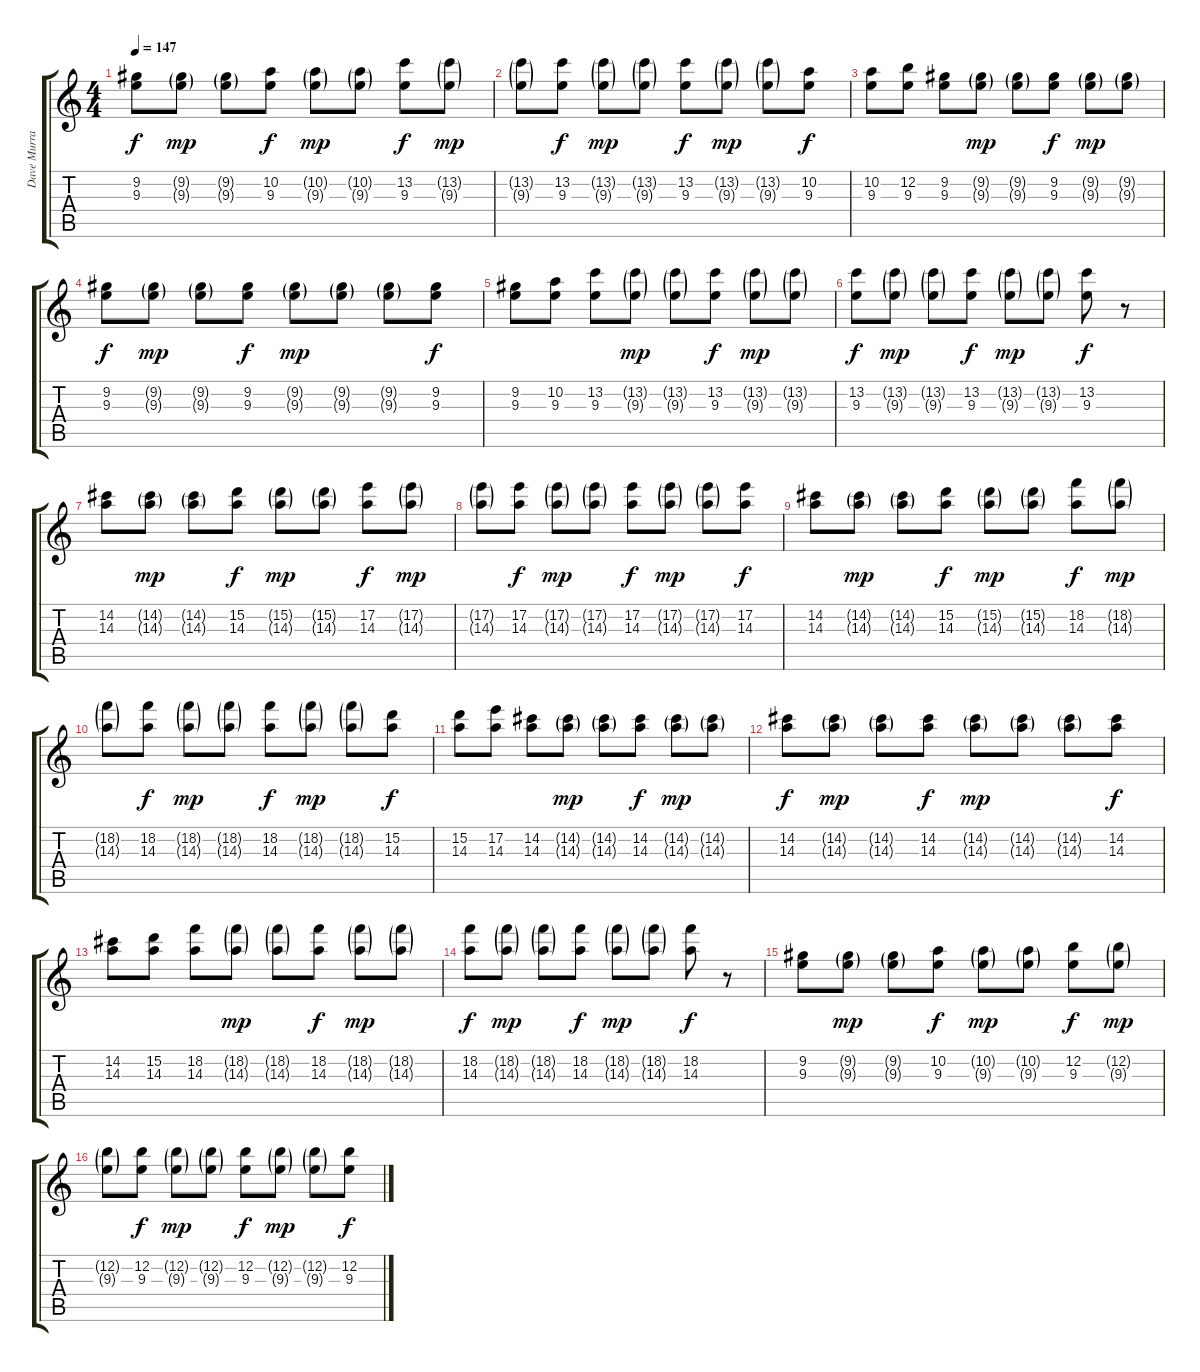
\track ("Dave Murray" "Dave Murra") {instrument overdrivenguitar}
\staff {score tabs}
\tuning (E4 B3 G3 D3 A2 E2) {hide}
\ts (4 4)
\tempo 147
\clef g2
\ks c
(9.2 9.3).8{dy f} (9.2{g} 9.3{g}).8{dy mp} (9.2{g} 9.3{g}).8 (10.2 9.3).8{dy f} (10.2{g} 9.3{g}).8{dy mp} (10.2{g} 9.3{g}).8 (13.2 9.3).8{dy f} (13.2{g} 9.3{g}).8{dy mp} |
(13.2{g} 9.3{g}).8 (13.2 9.3).8{dy f} (13.2{g} 9.3{g}).8{dy mp} (13.2{g} 9.3{g}).8 (13.2 9.3).8{dy f} (13.2{g} 9.3{g}).8{dy mp} (13.2{g} 9.3{g}).8 (10.2 9.3).8{dy f} |
(10.2 9.3).8 (12.2 9.3).8 (9.2 9.3).8 (9.2{g} 9.3{g}).8{dy mp} (9.2{g} 9.3{g}).8 (9.2 9.3).8{dy f} (9.2{g} 9.3{g}).8{dy mp} (9.2{g} 9.3{g}).8 |
(9.2 9.3).8{dy f} (9.2{g} 9.3{g}).8{dy mp} (9.2{g} 9.3{g}).8 (9.2 9.3).8{dy f} (9.2{g} 9.3{g}).8{dy mp} (9.2{g} 9.3{g}).8 (9.2{g} 9.3{g}).8 (9.2 9.3).8{dy f} |
(9.2 9.3).8 (10.2 9.3).8 (13.2 9.3).8 (13.2{g} 9.3{g}).8{dy mp} (13.2{g} 9.3{g}).8 (13.2 9.3).8{dy f} (13.2{g} 9.3{g}).8{dy mp} (13.2{g} 9.3{g}).8 |
(13.2 9.3).8{dy f} (13.2{g} 9.3{g}).8{dy mp} (13.2{g} 9.3{g}).8 (13.2 9.3).8{dy f} (13.2{g} 9.3{g}).8{dy mp} (13.2{g} 9.3{g}).8 (13.2 9.3).8{dy f} r.8 |
(14.2 14.3).8 (14.2{g} 14.3{g}).8{dy mp} (14.2{g} 14.3{g}).8 (15.2 14.3).8{dy f} (15.2{g} 14.3{g}).8{dy mp} (15.2{g} 14.3{g}).8 (17.2 14.3).8{dy f} (17.2{g} 14.3{g}).8{dy mp} |
(17.2{g} 14.3{g}).8 (17.2 14.3).8{dy f} (17.2{g} 14.3{g}).8{dy mp} (17.2{g} 14.3{g}).8 (17.2 14.3).8{dy f} (17.2{g} 14.3{g}).8{dy mp} (17.2{g} 14.3{g}).8 (17.2 14.3).8{dy f} |
(14.2 14.3).8 (14.2{g} 14.3{g}).8{dy mp} (14.2{g} 14.3{g}).8 (15.2 14.3).8{dy f} (15.2{g} 14.3{g}).8{dy mp} (15.2{g} 14.3{g}).8 (18.2 14.3).8{dy f} (18.2{g} 14.3{g}).8{dy mp} |
(18.2{g} 14.3{g}).8 (18.2 14.3).8{dy f} (18.2{g} 14.3{g}).8{dy mp} (18.2{g} 14.3{g}).8 (18.2 14.3).8{dy f} (18.2{g} 14.3{g}).8{dy mp} (18.2{g} 14.3{g}).8 (15.2 14.3).8{dy f} |
(15.2 14.3).8 (17.2 14.3).8 (14.2 14.3).8 (14.2{g} 14.3{g}).8{dy mp} (14.2{g} 14.3{g}).8 (14.2 14.3).8{dy f} (14.2{g} 14.3{g}).8{dy mp} (14.2{g} 14.3{g}).8 |
(14.2 14.3).8{dy f} (14.2{g} 14.3{g}).8{dy mp} (14.2{g} 14.3{g}).8 (14.2 14.3).8{dy f} (14.2{g} 14.3{g}).8{dy mp} (14.2{g} 14.3{g}).8 (14.2{g} 14.3{g}).8 (14.2 14.3).8{dy f} |
(14.2 14.3).8 (15.2 14.3).8 (18.2 14.3).8 (18.2{g} 14.3{g}).8{dy mp} (18.2{g} 14.3{g}).8 (18.2 14.3).8{dy f} (18.2{g} 14.3{g}).8{dy mp} (18.2{g} 14.3{g}).8 |
(18.2 14.3).8{dy f} (18.2{g} 14.3{g}).8{dy mp} (18.2{g} 14.3{g}).8 (18.2 14.3).8{dy f} (18.2{g} 14.3{g}).8{dy mp} (18.2{g} 14.3{g}).8 (18.2 14.3).8{dy f} r.8 |
(9.2 9.3).8 (9.2{g} 9.3{g}).8{dy mp} (9.2{g} 9.3{g}).8 (10.2 9.3).8{dy f} (10.2{g} 9.3{g}).8{dy mp} (10.2{g} 9.3{g}).8 (12.2 9.3).8{dy f} (12.2{g} 9.3{g}).8{dy mp} |
(12.2{g} 9.3{g}).8 (12.2 9.3).8{dy f} (12.2{g} 9.3{g}).8{dy mp} (12.2{g} 9.3{g}).8 (12.2 9.3).8{dy f} (12.2{g} 9.3{g}).8{dy mp} (12.2{g} 9.3{g}).8 (12.2 9.3).8{dy f}
